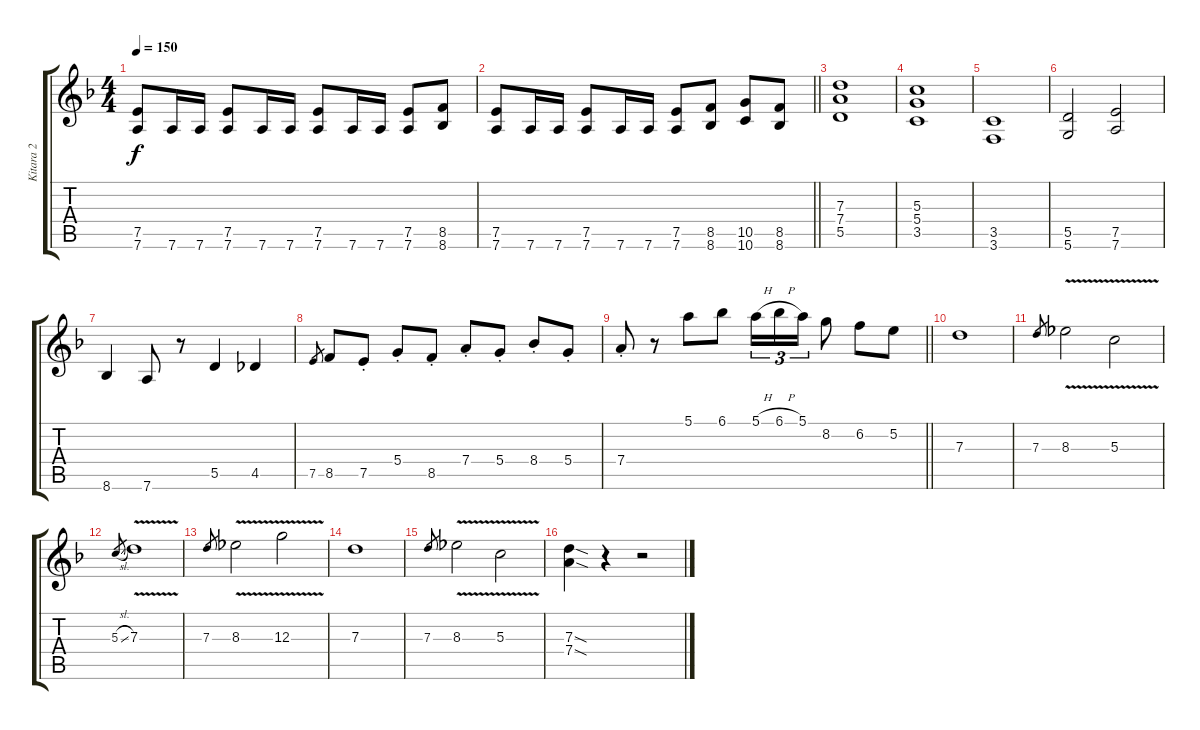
\track ("Kitara 2" "Kitara 2") {instrument distortionguitar}
\staff {score tabs}
\tuning (E4 B3 G3 D3 A2 D2) {hide}
\ts (4 4)
\tempo 150
\clef g2
\ks dminor
(7.5 7.6).8{dy f} 7.6.16 7.6.16 (7.5 7.6).8 7.6.16 7.6.16 (7.5 7.6).8 7.6.16 7.6.16 (7.5 7.6).8 (8.5 8.6).8 |
\barLineRight lightlight
(7.5 7.6).8 7.6.16 7.6.16 (7.5 7.6).8 7.6.16 7.6.16 (7.5 7.6).8 (8.5 8.6).8 (10.5 10.6).8 (8.5 8.6).8 |
(7.3 7.4 5.5).1 |
(5.3 5.4 3.5).1 |
(3.5 3.6).1 |
(5.5 5.6).2 (7.5 7.6).2 |
8.6.4 7.6.8 r.8 5.5.4 4.5.4 |
7.5.8{gr} 8.5.8 7.5{st}.8 5.4{st}.8 8.5{st}.8 7.4{st}.8 5.4{st}.8 8.4{st}.8 5.4{st}.8 |
\barLineRight lightlight
7.4{st}.8 r.8 5.1.8 6.1.8 5.1{h}.16{tu (3 2)} 6.1{h}.16{tu (3 2)} 5.1.16{tu (3 2)} 8.2.8 6.2.8 5.2.8 |
7.3.1 |
7.3.8{gr} 8.3{v}.2 5.3{v}.2 |
5.3{sl}.8{gr} 7.3{v}.1 |
7.3.8{gr} 8.3{v}.2 12.3{v}.2 |
7.3.1 |
7.3.8{gr} 8.3{v}.2 5.3{v}.2 |
(7.3{sod} 7.4{sod}).4 r.4 r.2
